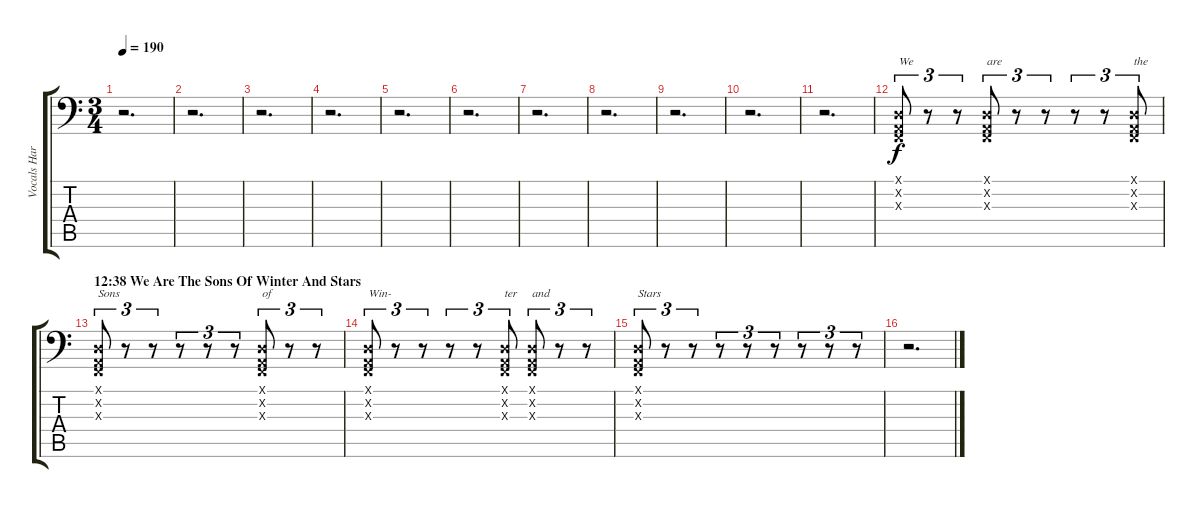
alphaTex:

\track ("Vocals Harsh (Jari)" "Vocals Har") {instrument timpani}
\staff {score tabs}
\tuning (D3 A2 F2 C2 G1 C1) {hide}
\ts (3 4)
\tempo 190
\clef f4
\ks c
r.2{d dy mf} |
r.2{d} |
r.2{d} |
r.2{d} |
r.2{d} |
r.2{d} |
r.2{d} |
r.2{d} |
r.2{d} |
r.2{d} |
r.2{d} |
(0.1{x} 0.2{x} 0.3{x}).8{tu (3 2) txt "We" dy f} r.8{tu (3 2)} r.8{tu (3 2)} (0.1{x} 0.2{x} 0.3{x}).8{tu (3 2) txt "are"} r.8{tu (3 2)} r.8{tu (3 2)} r.8{tu (3 2)} r.8{tu (3 2)} (0.1{x} 0.2{x} 0.3{x}).8{tu (3 2) txt "the"} |
\section ("" "12:38 We Are The Sons Of Winter And Stars")
(0.1{x} 0.2{x} 0.3{x}).8{tu (3 2) txt "Sons"} r.8{tu (3 2)} r.8{tu (3 2)} r.8{tu (3 2)} r.8{tu (3 2)} r.8{tu (3 2)} (0.1{x} 0.2{x} 0.3{x}).8{tu (3 2) txt "of"} r.8{tu (3 2)} r.8{tu (3 2)} |
(0.1{x} 0.2{x} 0.3{x}).8{tu (3 2) txt "Win-"} r.8{tu (3 2)} r.8{tu (3 2)} r.8{tu (3 2)} r.8{tu (3 2)} (0.1{x} 0.2{x} 0.3{x}).8{tu (3 2) txt "ter"} (0.1{x} 0.2{x} 0.3{x}).8{tu (3 2) txt "and"} r.8{tu (3 2)} r.8{tu (3 2)} |
(0.1{x} 0.2{x} 0.3{x}).8{tu (3 2) txt "Stars"} r.8{tu (3 2)} r.8{tu (3 2)} r.8{tu (3 2)} r.8{tu (3 2)} r.8{tu (3 2)} r.8{tu (3 2)} r.8{tu (3 2)} r.8{tu (3 2)} |
r.2{d}
